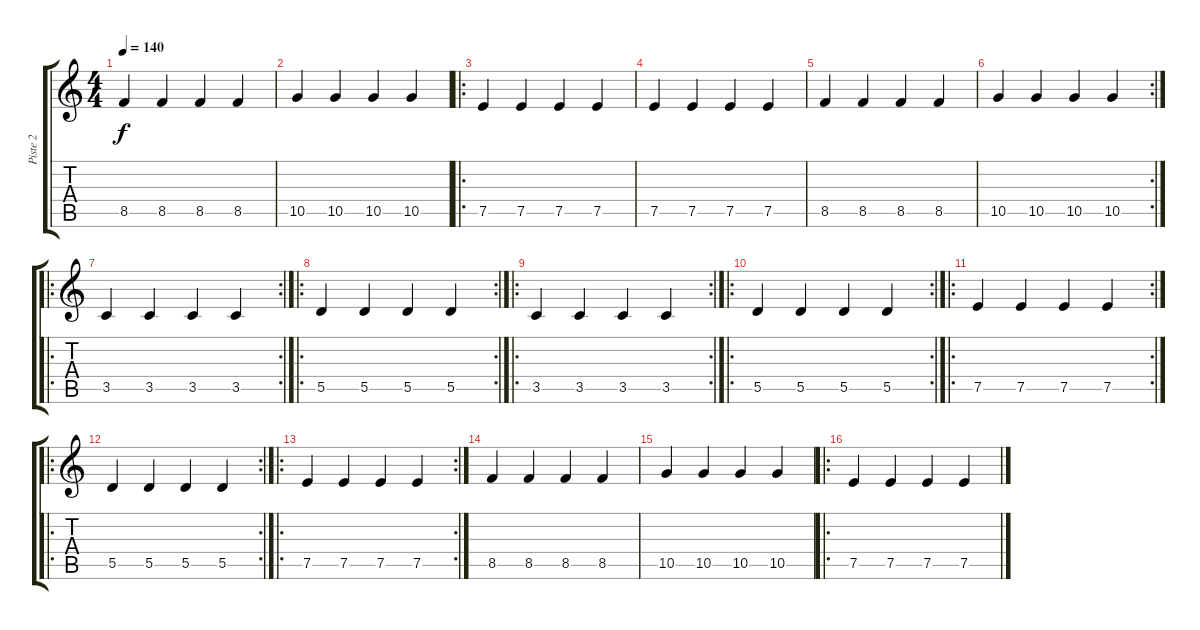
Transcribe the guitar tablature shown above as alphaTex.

\track ("Piste 2" "Piste 2") {instrument electricbassfinger}
\staff {score tabs}
\tuning (E4 B3 G3 D3 A2 E2) {hide}
\ts (4 4)
\tempo 140
\clef g2
\ks c
8.5.4{dy f} 8.5.4 8.5.4 8.5.4 |
10.5.4 10.5.4 10.5.4 10.5.4 |
\ro
7.5.4 7.5.4 7.5.4 7.5.4 |
7.5.4 7.5.4 7.5.4 7.5.4 |
8.5.4 8.5.4 8.5.4 8.5.4 |
\rc 2
10.5.4 10.5.4 10.5.4 10.5.4 |
\ro
\rc 2
3.5.4 3.5.4 3.5.4 3.5.4 |
\ro
\rc 2
5.5.4 5.5.4 5.5.4 5.5.4 |
\ro
\rc 2
3.5.4 3.5.4 3.5.4 3.5.4 |
\ro
\rc 2
5.5.4 5.5.4 5.5.4 5.5.4 |
\ro
\rc 2
7.5.4 7.5.4 7.5.4 7.5.4 |
\ro
\rc 2
5.5.4 5.5.4 5.5.4 5.5.4 |
\ro
\rc 2
7.5.4 7.5.4 7.5.4 7.5.4 |
8.5.4 8.5.4 8.5.4 8.5.4 |
10.5.4 10.5.4 10.5.4 10.5.4 |
\ro
7.5.4 7.5.4 7.5.4 7.5.4
